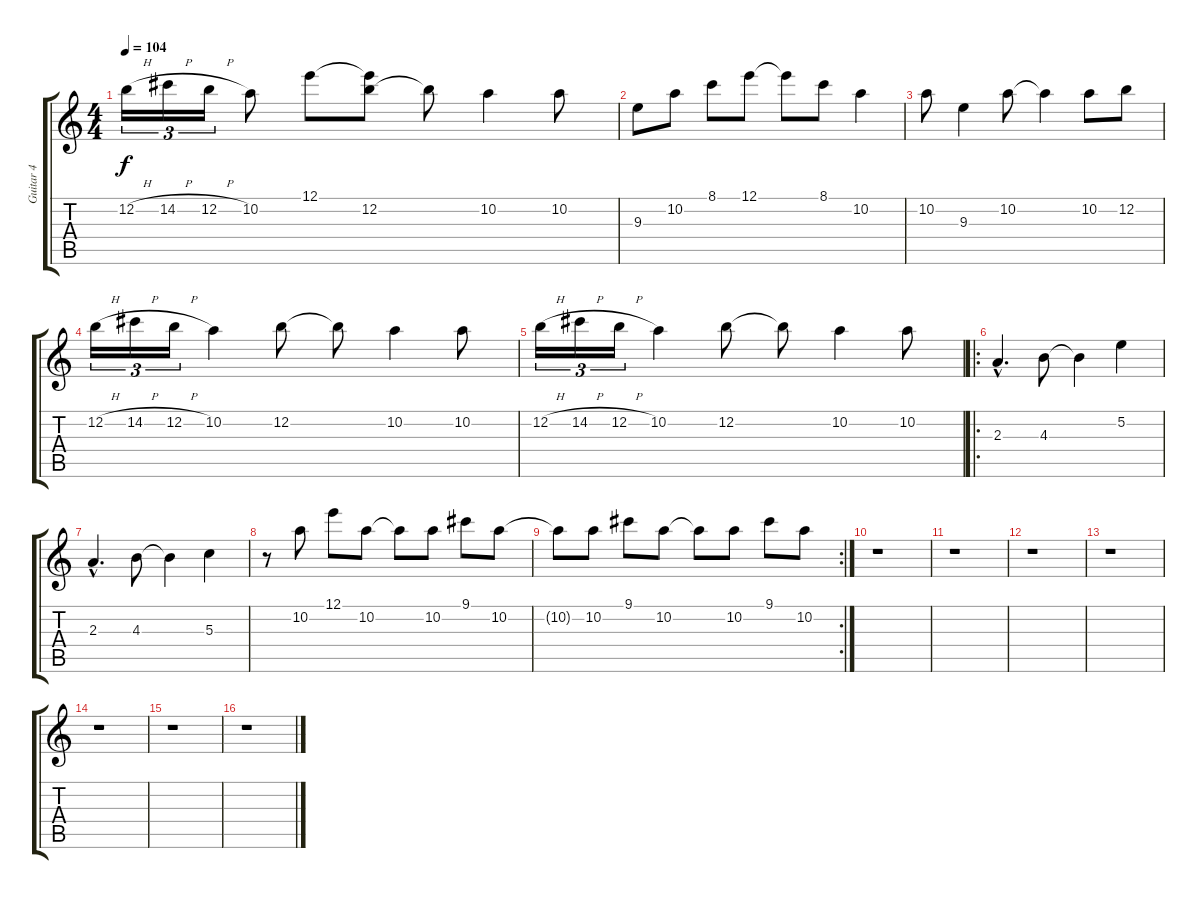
\track ("Guitar 4" "Guitar 4") {instrument distortionguitar}
\staff {score tabs}
\tuning (E4 B3 G3 D3 A2 E2) {hide}
\ts (4 4)
\tempo 104
\clef g2
\ks c
12.2{h}.16{tu (3 2) dy f} 14.2{h}.16{tu (3 2)} 12.2{h}.16{tu (3 2)} 10.2.8 12.1.8 (12.1{t} 12.2).8 12.2{t}.8 10.2.4 10.2.8 |
9.3.8 10.2.8 8.1.8 12.1.8 12.1{t}.8 8.1.8 10.2.4 |
10.2.8 9.3.4 10.2.8 10.2{t}.4 10.2.8 12.2.8 |
12.2{h}.16{tu (3 2)} 14.2{h}.16{tu (3 2)} 12.2{h}.16{tu (3 2)} 10.2.4 12.2.8 12.2{t}.8 10.2.4 10.2.8 |
12.2{h}.16{tu (3 2)} 14.2{h}.16{tu (3 2)} 12.2{h}.16{tu (3 2)} 10.2.4 12.2.8 12.2{t}.8 10.2.4 10.2.8 |
\ro
2.3{hac}.4{d} 4.3.8 4.3{t}.4 5.2.4 |
2.3{hac}.4{d} 4.3.8 4.3{t}.4 5.3.4 |
r.8 10.2.8 12.1.8 10.2.8 10.2{t}.8 10.2.8 9.1.8 10.2.8 |
\rc 2
10.2{t}.8 10.2.8 9.1.8 10.2.8 10.2{t}.8 10.2.8 9.1.8 10.2.8 |
r.1 |
r.1 |
r.1 |
r.1 |
r.1 |
r.1 |
r.1
